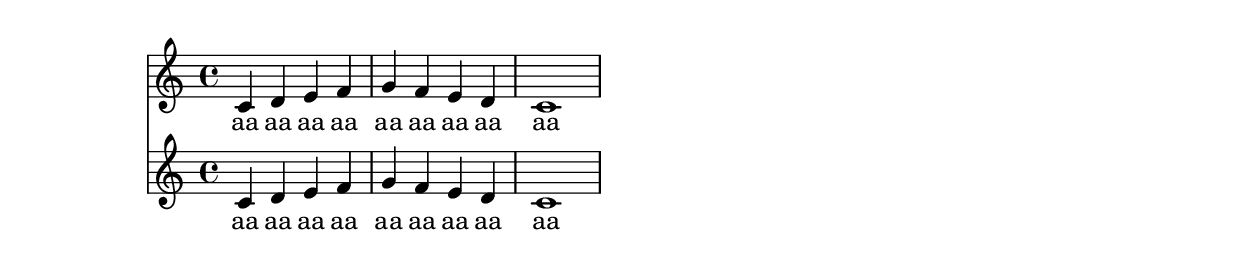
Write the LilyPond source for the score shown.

%% Do not edit this file; it is automatically
%% generated from LSR http://lsr.dsi.unimi.it
%% This file is in the public domain.
\version "2.13.10"

\header {
  lsrtags = "text, vocal-music, spacing"

%% Translation of GIT committish: 341940d3830b59f93a80131471d622c2818afddb
  texidoces = "
Este fragmento de código muestra cómo situar la línea de base de la
letra más cerca del pentagrama.

"
  doctitlees = "Ajuste del especiado vertical de la letra"

%% Translation of GIT committish: 499a511d4166feaada31114e097f86b5e0c56421
  texidocfr = "
Cet extrait illustre la manière de rapprocher la ligne de paroles
de la portée.

"
  doctitlefr = "Ajustement de l'espacement vertical des paroles"


  texidoc = "
This snippet shows how to bring the lyrics line closer to the staff.

"
  doctitle = "Adjusting lyrics vertical spacing"
} % begin verbatim

% Default layout:
<<
  \new Staff \new Voice = melody \relative c' {
    c4 d e f
    g4 f e d
    c1
  }
  \new Lyrics \lyricsto melody { aa aa aa aa aa aa aa aa aa }

% Reducing the minimum space below the staff and above the lyrics:
  \new Staff \with {
    \override VerticalAxisGroup #'minimum-Y-extent = #'(-1 . 4)
  }
  \new Voice = melody \relative c' {
    c4 d e f
    g4 f e d
    c1
  }
  \new Lyrics \with {
    \override VerticalAxisGroup #'minimum-Y-extent = #'(-1.2 . 1)
  }
  \lyricsto melody { aa aa aa aa aa aa aa aa aa }
>>

